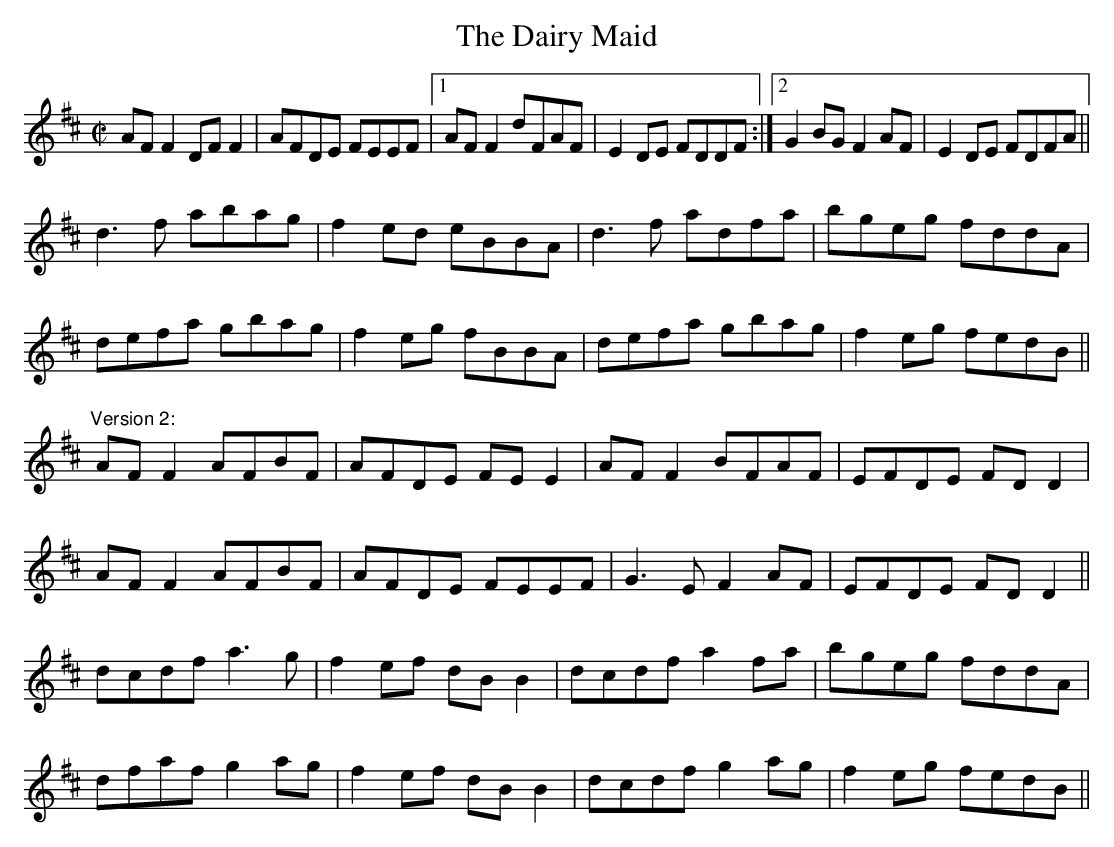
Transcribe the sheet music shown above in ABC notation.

X:1
T:Dairy Maid, The
M:C|
K:D
AFF2 DFF2|AFDE FEEF|1 AFF2 dFAF|E2DE FDDF:|2 G2BG F2AF|E2DE FDFA||
d3f abag|f2ed eBBA|d3f adfa|bgeg fddA|
defa gbag|f2eg fBBA|defa gbag|f2eg fedB||
"Version 2:"
AFF2 AFBF|AFDE FEE2|AFF2 BFAF|EFDE FDD2|
AFF2 AFBF|AFDE FEEF|G3E F2AF|EFDE FDD2||
dcdf a3g|f2ef dBB2|dcdf a2fa|bgeg fddA|
dfaf g2ag|f2ef dBB2|dcdf g2ag|f2eg fedB||
